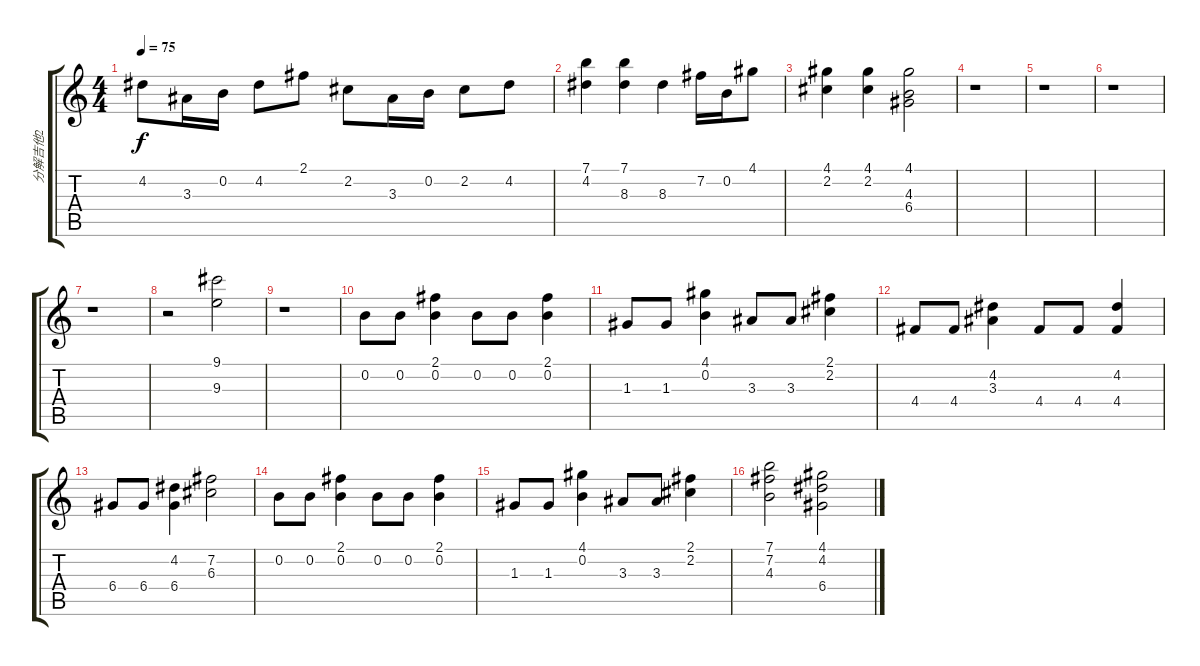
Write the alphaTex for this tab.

\track ("分解吉他2" "分解吉他2") {instrument acousticguitarsteel}
\staff {score tabs}
\tuning (E4 B3 G3 D3 A2 E2) {hide}
\ts (4 4)
\tempo 75
\clef g2
\ks c
4.2.8{dy f} 3.3.16 0.2.16 4.2.8 2.1.8 2.2.8 3.3.16 0.2.16 2.2.8 4.2.8 |
(7.1 4.2).4 (7.1 8.3).4 8.3.4 7.2.16 0.2.16 4.1.8 |
(4.1 2.2).4 (4.1 2.2).4 (4.1 4.3 6.4).2 |
r.1 |
r.1 |
r.1 |
r.1 |
r.2 (9.1 9.3).2 |
r.1 |
0.2.8 0.2.8 (2.1 0.2).4 0.2.8 0.2.8 (2.1 0.2).4 |
1.3.8 1.3.8 (4.1 0.2).4 3.3.8 3.3.8 (2.1 2.2).4 |
4.4.8 4.4.8 (4.2 3.3).4 4.4.8 4.4.8 (4.2 4.4).4 |
6.4.8 6.4.8 (4.2 6.4).4 (7.2 6.3).2 |
0.2.8 0.2.8 (2.1 0.2).4 0.2.8 0.2.8 (2.1 0.2).4 |
1.3.8 1.3.8 (4.1 0.2).4 3.3.8 3.3.8 (2.1 2.2).4 |
(7.1 7.2 4.3).2 (4.1 4.2 6.4).2
